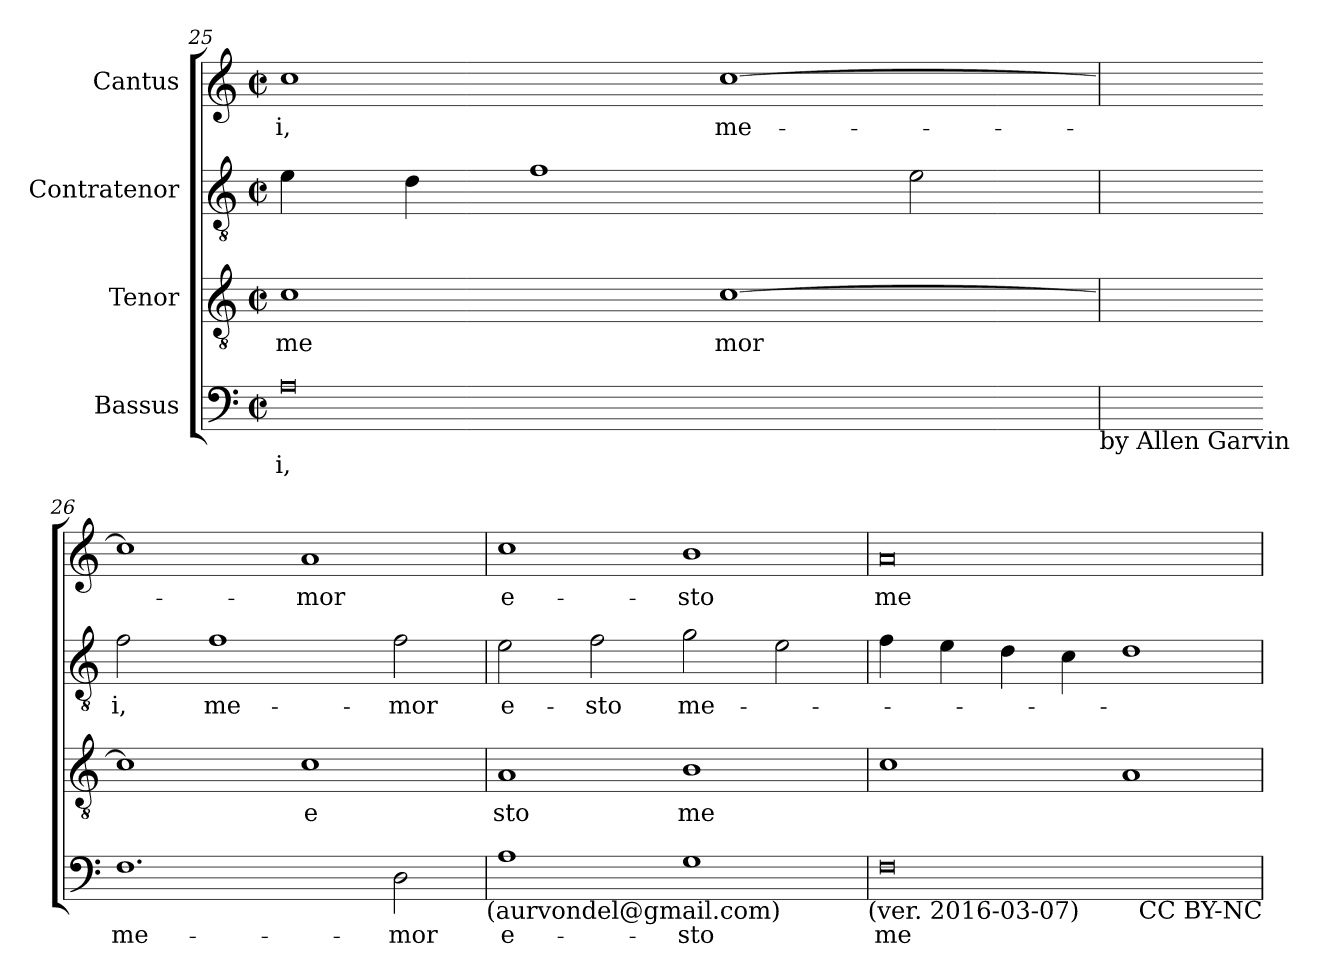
**kern	**text	**kern	**text	**kern	**text	**kern	**text
*part4	*part4	*part3	*part3	*part2	*part2	*part1	*part1
*staff4	*staff4	*staff3	*staff3	*staff2	*staff2	*staff1	*staff1
*I"Bassus	*	*I"Tenor	*	*I"Contratenor	*	*I"Cantus	*
*clefF4	*	*clefGv2	*	*clefGv2	*	*clefG2	*
*k[]	*	*k[]	*	*	*	*	*
*C:	*	*C:	*	*	*	*	*
*M2/2	*	*M2/2	*	*M2/2	*	*M2/2	*
*met(c|)	*	*met(c|)	*	*met(c|)	*	*met(c|)	*
=25	=25	=25	=25	=25	=25	=25	=25
!	!LO:LY:b:cj	!	!LO:LY:b:cj	!	!	!	!LO:LY:b:cj
0A	i,	1c	me	4e\	.	1cc	-i,
.	.	.	.	4d\	.	.	.
.	.	.	.	1f	.	.	.
!	!	!	!LO:LY:b	!	!	!	!LO:LY:b:cj
.	.	[>1c	mor	.	.	[>1cc	me-
.	.	.	.	2e\	.	.	.
!LO:TX:b:t=by Allen Garvin	!	!	!	!	!	!	!
=26	=26	=26	=26	=26	=26	=26	=26
!	!LO:LY:b:cj	!	!	!	!LO:LY:b:cj	!	!
1.F	me-	1c]	.	2f\	-i,	1cc]	.
!	!	!	!	!	!LO:LY:b:cj	!	!
.	.	.	.	1f	me-	.	.
!	!	!	!LO:LY:b:cj	!	!	!	!LO:LY:b:cj
.	.	1c	e	.	.	1a	-mor
!	!LO:LY:b:cj	!	!	!	!LO:LY:b:cj	!	!
2D\	-mor	.	.	2f\	-mor	.	.
!LO:TX:b:t=(aurvondel@gmail.com)	!	!	!	!	!	!	!
=27	=27	=27	=27	=27	=27	=27	=27
!	!LO:LY:b:cj	!	!LO:LY:b:cj	!	!LO:LY:b:cj	!	!LO:LY:b:cj
1A	e-	1A	sto	2e\	e-	1cc	e-
!	!	!	!	!	!LO:LY:b:cj	!	!
.	.	.	.	2f\	-sto	.	.
!	!LO:LY:b:cj	!	!LO:LY:b:cj	!	!LO:LY:b	!	!LO:LY:b:cj
1G	-sto	1B	me	2g\	me-	1b	-sto
.	.	.	.	2e\	.	.	.
!LO:TX:b:t=(ver. 2016-03-07)	!	!	!	!	!	!	!
=28	=28	=28	=28	=28	=28	=28	=28
!	!LO:LY:b:cj	!	!	!	!	!	!LO:LY:b:cj
0F	me-	1c	.	4f\	.	0a	me-
.	.	.	.	4e\	.	.	.
.	.	.	.	4d\	.	.	.
.	.	.	.	4c\	.	.	.
.	.	1A	.	1d	.	.	.
!LO:TX:b:t=CC BY-NC	!	!	!	!	!	!	!
=	=	=	=	=	=	=	=
*-	*-	*-	*-	*-	*-	*-	*-
